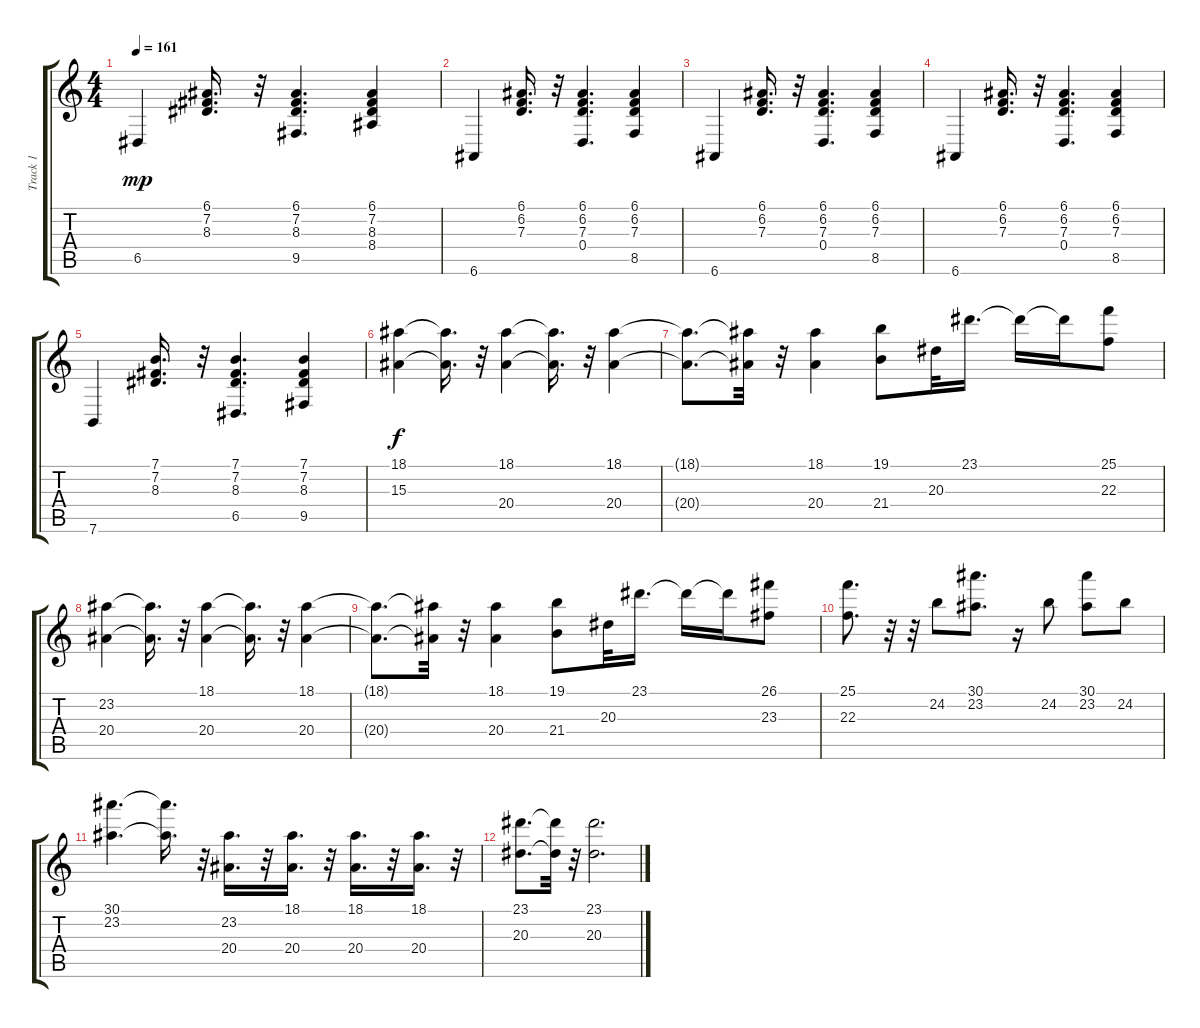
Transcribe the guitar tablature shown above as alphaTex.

\track ("Track 1" "Track 1") {instrument acousticgrandpiano}
\staff {score tabs}
\tuning (E4 B3 G3 D3 A2 E2) {hide}
\ts (4 4)
\tempo 161
\clef g2
\ks c
6.5.4{dy mp} (6.1 7.2 8.3).16{d} r.32 (6.1 7.2 8.3 9.5).4{d} (6.1 7.2 8.3 8.4).4 |
6.6.4 (6.1 6.2 7.3).16{d} r.32 (6.1 6.2 7.3 0.4).4{d} (6.1 6.2 7.3 8.5).4 |
6.6.4 (6.1 6.2 7.3).16{d} r.32 (6.1 6.2 7.3 0.4).4{d} (6.1 6.2 7.3 8.5).4 |
6.6.4 (6.1 6.2 7.3).16{d} r.32 (6.1 6.2 7.3 0.4).4{d} (6.1 6.2 7.3 8.5).4 |
7.6.4 (7.1 7.2 8.3).16{d} r.32 (7.1 7.2 8.3 6.5).4{d} (7.1 7.2 8.3 9.5).4 |
(18.1 15.3).4{dy f} (18.1{t} 15.3{t}).16{d} r.32 (18.1 20.4).4 (18.1{t} 20.4{t}).16{d} r.32 (18.1 20.4).4 |
(18.1{t} 20.4{t}).8{d} (18.1{t} 20.4{t}).32 r.32 (18.1 20.4).4 (19.1 21.4).8 20.3.32 23.1.16{d} 23.1{t}.16 23.1{t}.16 (25.1 22.3).8 |
(23.2 20.4).4 (23.2{t} 20.4{t}).16{d} r.32 (18.1 20.4).4 (18.1{t} 20.4{t}).16{d} r.32 (18.1 20.4).4 |
(18.1{t} 20.4{t}).8{d} (18.1{t} 20.4{t}).32 r.32 (18.1 20.4).4 (19.1 21.4).8 20.3.32 23.1.16{d} 23.1{t}.16 23.1{t}.16 (26.1 23.3).8 |
(25.1 22.3).8{d} r.32 r.32 24.2.8 (30.1 23.2).8{d} r.16 24.2.8 (30.1 23.2).8 24.2.8 |
(30.1 23.2).4{d} (30.1{t} 23.2{t}).16{d} r.32 (23.2 20.4).16{d} r.32 (18.1 20.4).16{d} r.32 (18.1 20.4).16{d} r.32 (18.1 20.4).16{d} r.32 |
(23.1 20.3).8{d} (23.1{t} 20.3{t}).32 r.32 (23.1 20.3).2{d}
